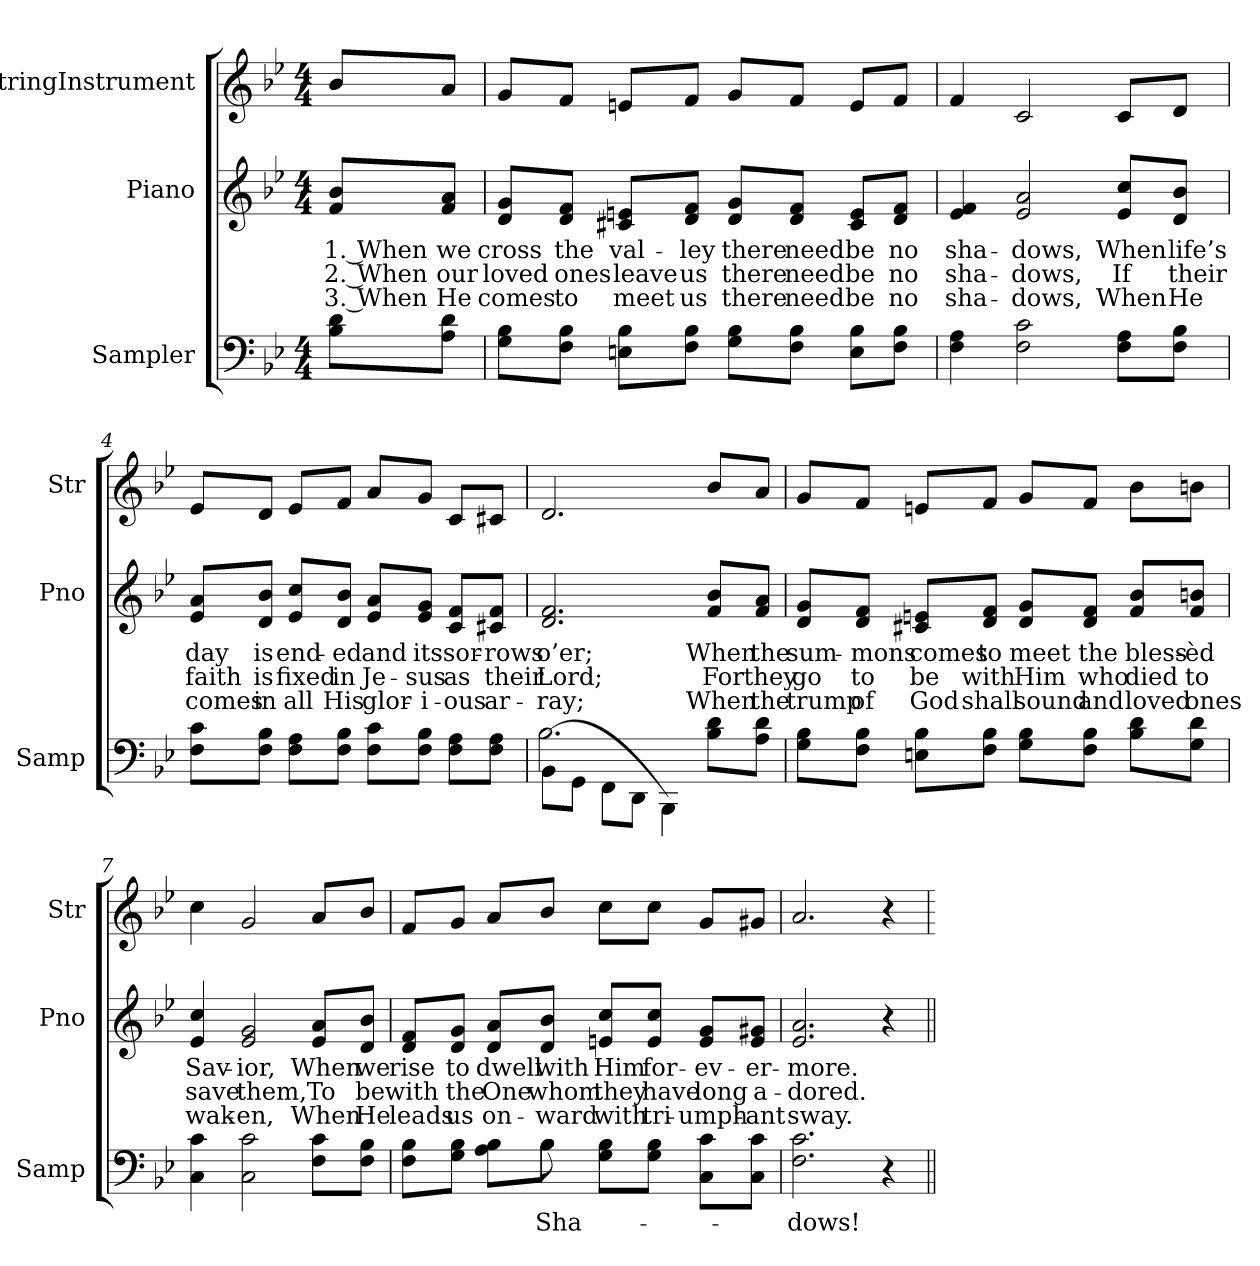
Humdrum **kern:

**kern	**text	**kern	**text	**text	**text	**kern
*part3	*part3	*part2	*part2	*part2	*part2	*part1
*staff3	*staff3	*staff2	*staff2	*staff2	*staff2	*staff1
*I"Sampler	*	*I"Piano	*	*	*	*I"StringInstrument
*I'Samp	*	*I'Pno	*	*	*	*I'Str
*clefF4	*	*clefG2	*	*	*	*clefG2
*k[b-e-]	*	*k[b-e-]	*	*	*	*k[b-e-]
*B-:	*	*B-:	*	*	*	*B-:
*M4/4	*	*M4/4	*	*	*	*M4/4
=1	=1	=1	=1	=1	=1	=1
8B-\ 8d\L	.	8f/ 8b-/L	1. When	2. When	3. When	8b-/L
8A\ 8d\J	.	8f/ 8a/J	we	our	He	8a/J
=2	=2	=2	=2	=2	=2	=2
8G\ 8B-\L	.	8d/ 8g/L	cross	loved	comes	8g/L
8F\ 8B-\J	.	8d/ 8f/J	the	ones	to	8f/J
8En\ 8B-\L	.	8c#X/ 8en/L	val-	leave	meet	8en/L
8F\ 8B-\J	.	8d/ 8f/J	-ley	us	us	8f/J
8G\ 8B-\L	.	8d/ 8g/L	there	there	there	8g/L
8F\ 8B-\J	.	8d/ 8f/J	need	need	need	8f/J
8E\ 8B-\L	.	8c#/ 8e/L	be	be	be	8e/L
8F\ 8B-\J	.	8d/ 8f/J	no	no	no	8f/J
=3	=3	=3	=3	=3	=3	=3
4F 4A	.	4e- 4f	sha-	sha-	sha-	4f
2F 2c	.	2e- 2a	-dows,	-dows,	-dows,	2c
8F\ 8A\L	.	8e-/ 8cc/L	When	If	When	8c/L
8F\ 8B-\J	.	8d/ 8b-/J	life’s	their	He	8d/J
=4	=4	=4	=4	=4	=4	=4
8F\ 8c\L	.	8e-/ 8a/L	day	faith	comes	8e-/L
8F\ 8B-\J	.	8d/ 8b-/J	is	is	in	8d/J
8F\ 8A\L	.	8e-/ 8cc/L	end-	fixed	all	8e-/L
8F\ 8B-\J	.	8d/ 8b-/J	-ed	in	His	8f/J
8F\ 8c\L	.	8e-/ 8a/L	and	Je-	glor-	8a/L
8F\ 8B-\J	.	8e-/ 8g/J	its	-sus	-i-	8g/J
8F\ 8A\L	.	8c/ 8f/L	sor-	as	-ous	8c/L
8F\ 8A\J	.	8c#X/ 8f/J	-rows	their	ar-	8c#X/J
=5	=5	=5	=5	=5	=5	=5
*^	*	*	*	*	*	*
(8BB-\L	2.B-	.	2.d 2.f	o’er;	Lord;	-ray;	2.d
8GG\J	.	.	.	.	.	.	.
8FF\L	.	.	.	.	.	.	.
8DD\J	.	.	.	.	.	.	.
4BBB-\)	.	.	.	.	.	.	.
8B-\ 8d\L	4ryy	.	8f/ 8b-/L	When	For	When	8b-/L
8A\ 8d\J	.	.	8f/ 8a/J	the	they	the	8a/J
*v	*v	*	*	*	*	*	*
=6	=6	=6	=6	=6	=6	=6
8G\ 8B-\L	.	8d/ 8g/L	sum-	go	trump	8g/L
8F\ 8B-\J	.	8d/ 8f/J	-mons	to	of	8f/J
8En\ 8B-\L	.	8c#X/ 8en/L	comes	be	God	8en/L
8F\ 8B-\J	.	8d/ 8f/J	to	with	shall	8f/J
8G\ 8B-\L	.	8d/ 8g/L	meet	Him	sound	8g/L
8F\ 8B-\J	.	8d/ 8f/J	the	who	and	8f/J
8B-\ 8d\L	.	8f/ 8b-/L	bless-	died	loved	8b-\L
8G\ 8d\J	.	8f/ 8bn/J	-èd	to	ones	8bn\J
=7	=7	=7	=7	=7	=7	=7
4C 4c	.	4e- 4cc	Sav-	save	wak-	4cc
2C 2c	.	2e- 2g	-ior,	them,	-en,	2g
8F\ 8c\L	.	8e-/ 8a/L	When	To	When	8a/L
8F\ 8B-\J	.	8d/ 8b-/J	we	be	He	8b-/J
=8	=8	=8	=8	=8	=8	=8
*^	*	*	*	*	*	*
8F\ 8B-\L	4.ryy	.	8d/ 8f/L	rise	with	leads	8f/L
8G\ 8B-\J	.	.	8d/ 8g/J	to	the	us	8g/J
8A\ 8B-\L	.	.	8d/ 8a/L	dwell	One	on-	8a/L
8B-\J	8B-	Sha-	8d/ 8b-/J	with	whom	-ward	8b-/J
8G\ 8B-\L	2ryy	.	8en/ 8cc/L	Him	they	with	8cc\L
8G\ 8B-\J	.	.	8e/ 8cc/J	for-	have	tri-	8cc\J
8C\ 8c\L	.	.	8e/ 8g/L	-ev-	long	-umph-	8g/L
8C\ 8c\J	.	.	8e/ 8g#X/J	-er-	a-	-ant	8g#X/J
*v	*v	*	*	*	*	*	*
=9	=9	=9	=9	=9	=9	=9
2.F 2.c	-dows!	2.e- 2.a	-more.	-dored.	sway.	2.a
4r	.	4r	.	.	.	4r
=||	=	=||	=	=	=	=
*-	*-	*-	*-	*-	*-	*-
